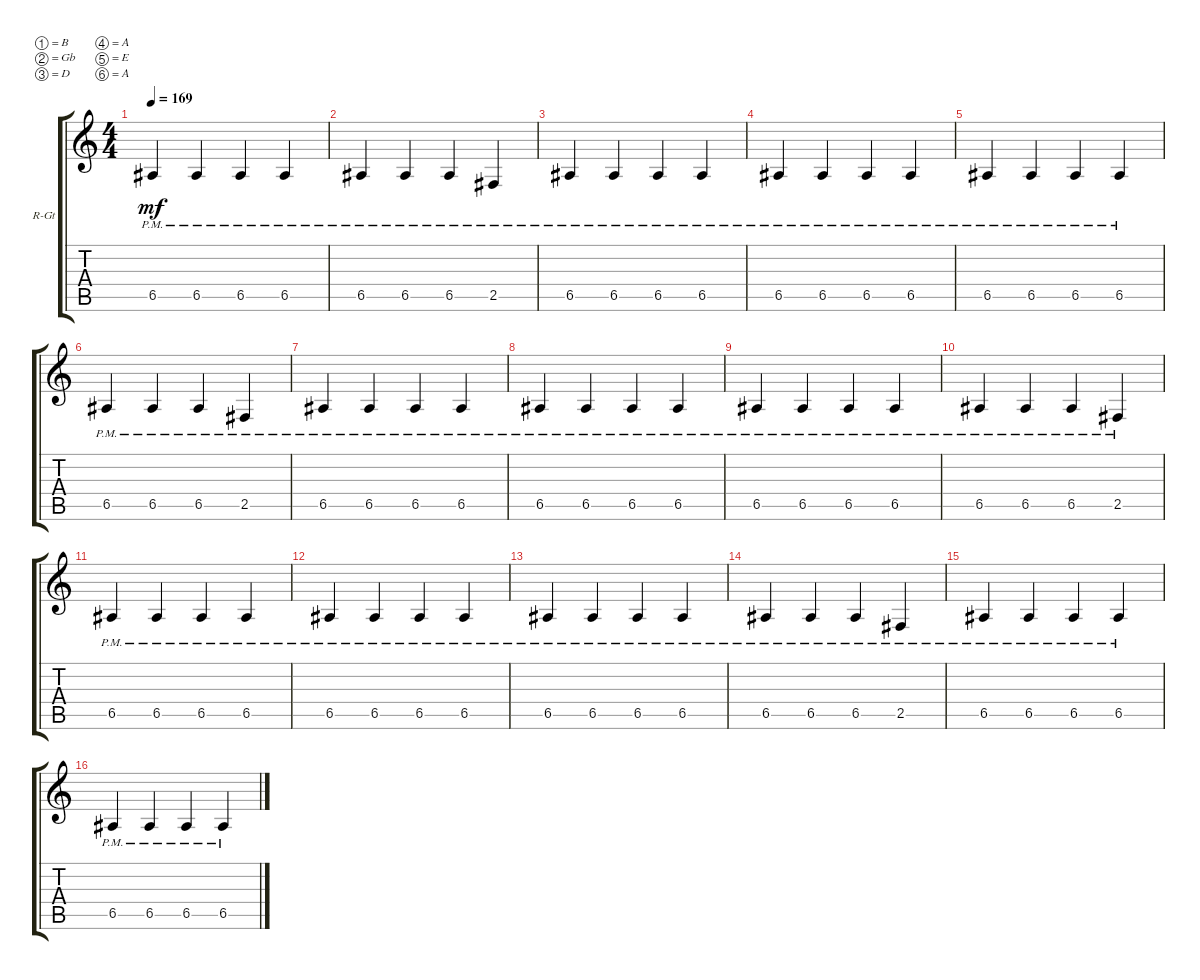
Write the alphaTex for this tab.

\bracketExtendMode groupsimilarinstruments
\firstSystemTrackNameOrientation horizontal
\otherSystemsTrackNameOrientation horizontal
\track ("Right Guitar" "R-Gt") {instrument distortionguitar}
\staff {score tabs}
\tuning (B3 Gb3 D3 A2 E2 A1)
\ts (4 4)
\tempo 169
\clef g2
\ks c
6.5{pm}.4{dy mf} 6.5{pm}.4 6.5{pm}.4 6.5{pm}.4 |
6.5{pm}.4 6.5{pm}.4 6.5{pm}.4 2.5{pm}.4 |
6.5{pm}.4 6.5{pm}.4 6.5{pm}.4 6.5{pm}.4 |
6.5{pm}.4 6.5{pm}.4 6.5{pm}.4 6.5{pm}.4 |
6.5{pm}.4 6.5{pm}.4 6.5{pm}.4 6.5{pm}.4 |
6.5{pm}.4 6.5{pm}.4 6.5{pm}.4 2.5{pm}.4 |
6.5{pm}.4 6.5{pm}.4 6.5{pm}.4 6.5{pm}.4 |
6.5{pm}.4 6.5{pm}.4 6.5{pm}.4 6.5{pm}.4 |
6.5{pm}.4 6.5{pm}.4 6.5{pm}.4 6.5{pm}.4 |
6.5{pm}.4 6.5{pm}.4 6.5{pm}.4 2.5{pm}.4 |
6.5{pm}.4 6.5{pm}.4 6.5{pm}.4 6.5{pm}.4 |
6.5{pm}.4 6.5{pm}.4 6.5{pm}.4 6.5{pm}.4 |
6.5{pm}.4 6.5{pm}.4 6.5{pm}.4 6.5{pm}.4 |
6.5{pm}.4 6.5{pm}.4 6.5{pm}.4 2.5{pm}.4 |
6.5{pm}.4 6.5{pm}.4 6.5{pm}.4 6.5{pm}.4 |
6.5{pm}.4 6.5{pm}.4 6.5{pm}.4 6.5{pm}.4
